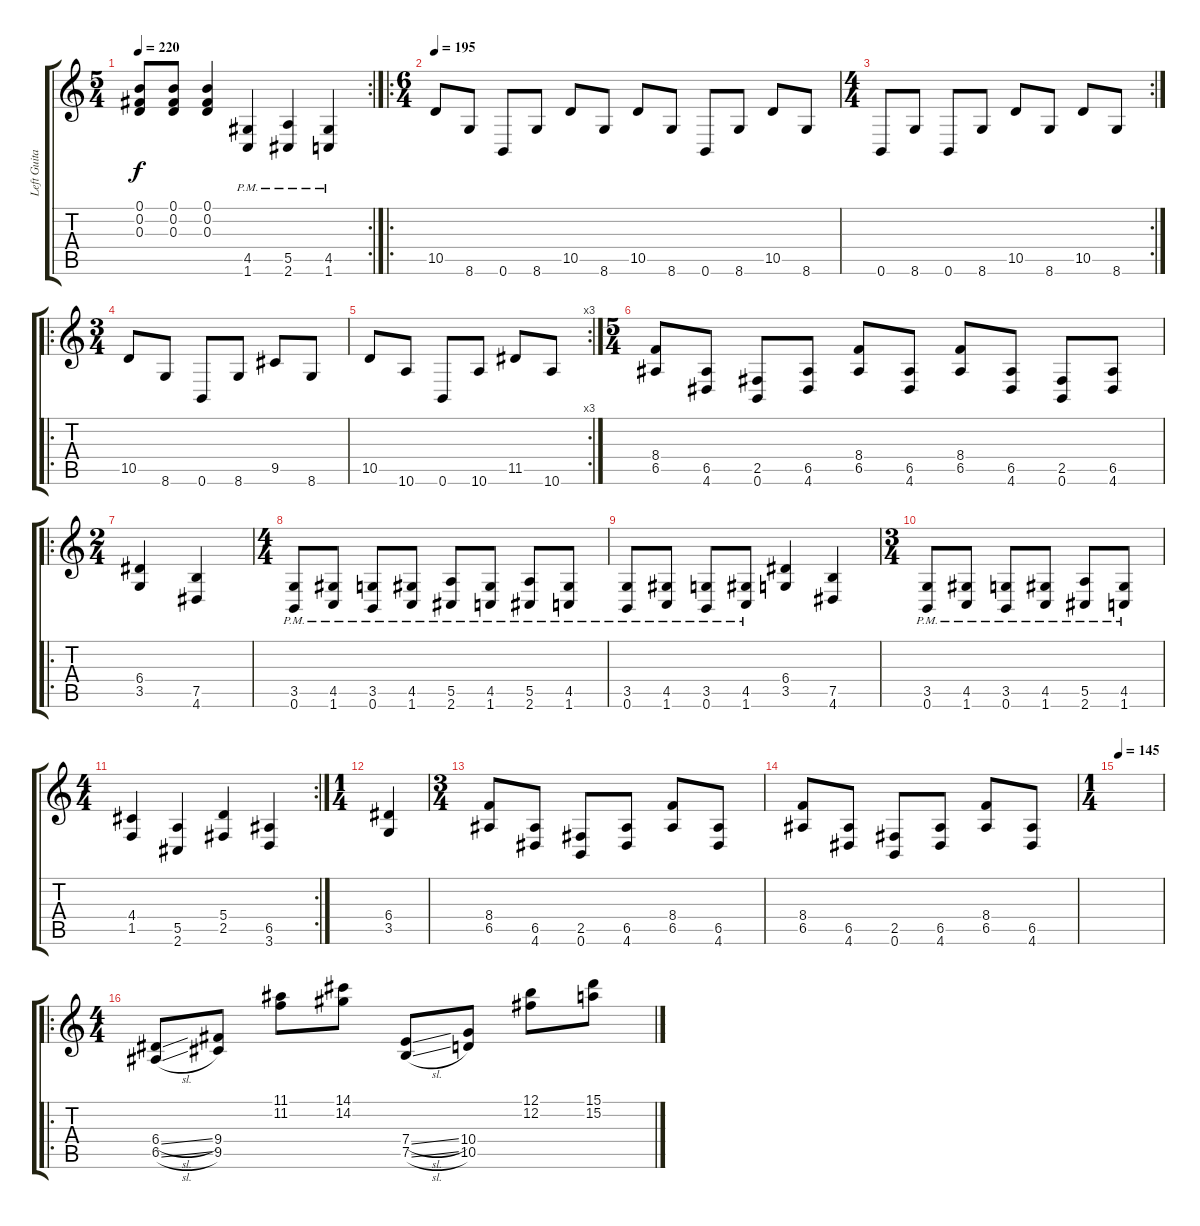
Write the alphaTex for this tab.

\track ("Left Guitar" "Left Guita") {instrument distortionguitar}
\staff {score tabs}
\tuning (B3 Gb3 D3 A2 E2 B1) {hide}
\rc 2
\ts (5 4)
\tempo 220
\clef g2
\ks c
(0.1 0.2 0.3).8{dy f} (0.1 0.2 0.3).8 (0.1 0.2 0.3).4 (4.5{pm} 1.6{pm}).4 (5.5{pm} 2.6{pm}).4 (4.5{pm} 1.6{pm}).4 |
\ro
\ts (6 4)
\tempo 195
10.5.8 8.6.8 0.6.8 8.6.8 10.5.8 8.6.8 10.5.8 8.6.8 0.6.8 8.6.8 10.5.8 8.6.8 |
\rc 2
\ts (4 4)
0.6.8 8.6.8 0.6.8 8.6.8 10.5.8 8.6.8 10.5.8 8.6.8 |
\ro
\ts (3 4)
10.5.8 8.6.8 0.6.8 8.6.8 9.5.8 8.6.8 |
\rc 3
10.5.8 10.6.8 0.6.8 10.6.8 11.5.8 10.6.8 |
\ts (5 4)
(8.4 6.5).8 (6.5 4.6).8 (2.5 0.6).8 (6.5 4.6).8 (8.4 6.5).8 (6.5 4.6).8 (8.4 6.5).8 (6.5 4.6).8 (2.5 0.6).8 (6.5 4.6).8 |
\ro
\ts (2 4)
(6.4 3.5).4 (7.5 4.6).4 |
\ts (4 4)
(3.5{pm} 0.6{pm}).8 (4.5{pm} 1.6{pm}).8 (3.5{pm} 0.6{pm}).8 (4.5{pm} 1.6{pm}).8 (5.5{pm} 2.6{pm}).8 (4.5{pm} 1.6{pm}).8 (5.5{pm} 2.6{pm}).8 (4.5{pm} 1.6{pm}).8 |
(3.5{pm} 0.6{pm}).8 (4.5{pm} 1.6{pm}).8 (3.5{pm} 0.6{pm}).8 (4.5{pm} 1.6{pm}).8 (6.4 3.5).4 (7.5 4.6).4 |
\ts (3 4)
(3.5{pm} 0.6{pm}).8 (4.5{pm} 1.6{pm}).8 (3.5{pm} 0.6{pm}).8 (4.5{pm} 1.6{pm}).8 (5.5{pm} 2.6{pm}).8 (4.5{pm} 1.6{pm}).8 |
\rc 2
\ts (4 4)
(4.4 1.5).4 (5.5 2.6).4 (5.4 2.5).4 (6.5 3.6).4 |
\ts (1 4)
(6.4 3.5).4 |
\ts (3 4)
(8.4 6.5).8 (6.5 4.6).8 (2.5 0.6).8 (6.5 4.6).8 (8.4 6.5).8 (6.5 4.6).8 |
(8.4 6.5).8 (6.5 4.6).8 (2.5 0.6).8 (6.5 4.6).8 (8.4 6.5).8 (6.5 4.6).8 |
\ts (1 4)
\tempo 145
|
\ro
\ts (4 4)
(6.4{sl} 6.5{sl}).8 (9.4 9.5).8 (11.1 11.2).8 (14.1 14.2).8 (7.4{sl} 7.5{sl}).8 (10.4 10.5).8 (12.1 12.2).8 (15.1 15.2).8
